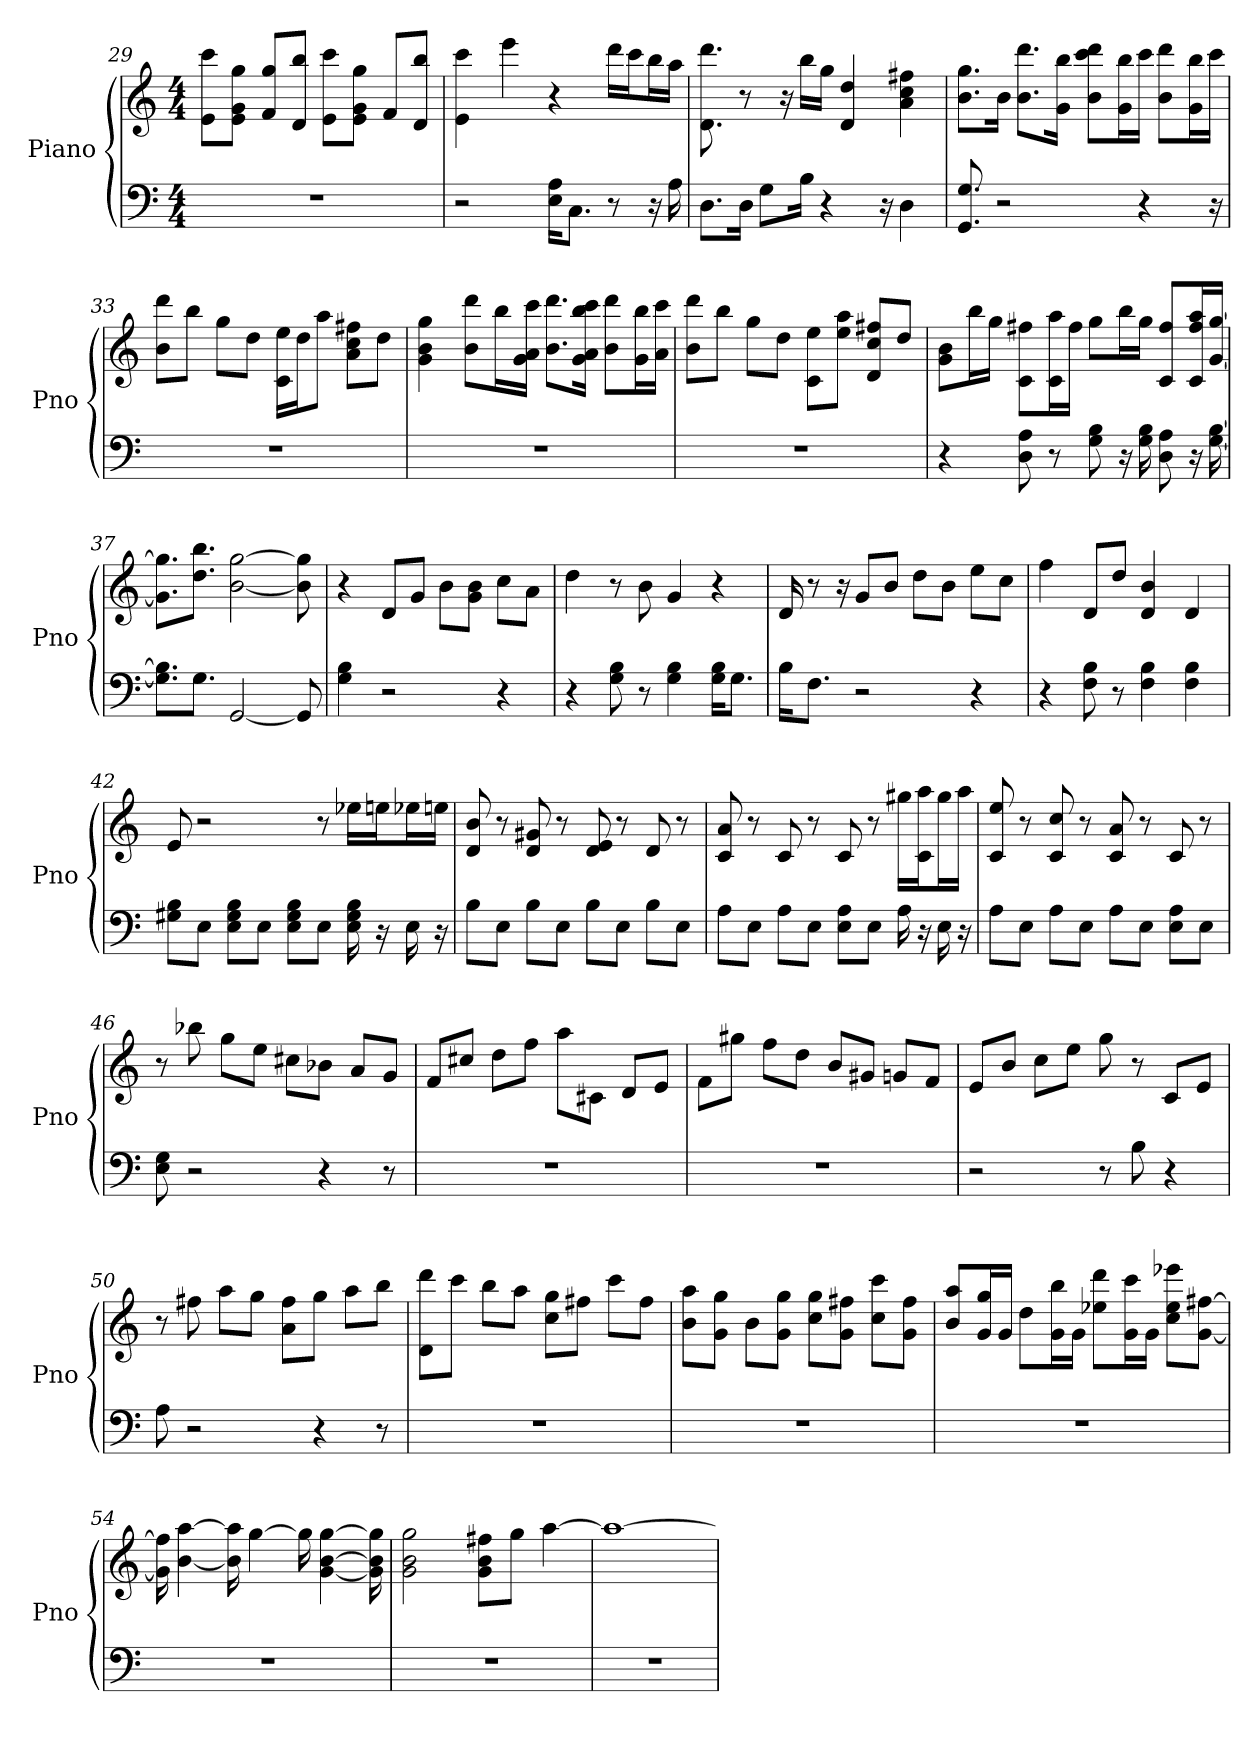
**kern	**kern
*part1	*part1
*staff2	*staff1
*I"Piano	*
*I'Pno	*
*clefF4	*clefG2
*k[]	*k[]
*C:	*C:
*M4/4	*M4/4
=29	=29
1r	8e\ 8ccc\L
.	8e\ 8g\ 8gg\J
.	8f/ 8gg/L
.	8bb/ 8d/J
.	8ccc\ 8e\L
.	8gg\ 8e\ 8g\J
.	8f/L
.	8bb/ 8d/J
=30	=30
2r	4ccc 4e
.	4eee
16E\ 16A\KL	4r
8.C\J	.
8r	16ddd\LL
.	16ccc\J
16r	16bb\L
16A	16aa\JJ
=31	=31
8.D\L	8.d 8.ddd
16D\Jk	8r
8G\L	.
.	16r
16B\Jk	16bb\LL
4r	16gg\JJ
.	4d 4dd
16r	.
4D	4ff# 4cc 4a
=32	=32
8.GG 8.G	8.gg\ 8.b\L
2r	16b\Jk
.	8.ddd\ 8.b\L
.	16g\ 16bb\Jk
.	8ccc\ 8b\ 8ddd\L
.	16g\ 16bb\L
4r	16ccc\JJ
.	8ddd\ 8b\L
.	16g\ 16bb\L
16r	16ccc\JJ
=33	=33
1r	8ddd\ 8b\L
.	8bb\J
.	8gg\L
.	8dd\J
.	16ee\ 16c\LL
.	16dd\J
.	8aa\J
.	8ff#\ 8a\ 8cc\L
.	8dd\J
=34	=34
1r	4g 4b 4gg
.	8ddd\ 8b\L
.	16bb\L
.	16g\ 16a\ 16ccc\JJ
.	8.ddd\ 8.b\L
.	16g\ 16bb\ 16ccc\ 16a\Jk
.	8ddd\ 8b\L
.	16g\ 16bb\L
.	16ccc\ 16a\JJ
=35	=35
1r	8ddd\ 8b\L
.	8bb\J
.	8gg\L
.	8dd\J
.	8ee\ 8c\L
.	8aa\ 8ee\J
.	8d/ 8ff#/ 8cc/L
.	8dd/J
=36	=36
4r	8b\ 8g\L
.	16bb\L
.	16gg\JJ
8A 8D	8ff#\ 8c\L
8r	16c\ 16aa\L
.	16ff#\JJ
8B 8G	8gg\L
16r	16bb\L
16B 16G	16gg\JJ
8A 8D	8c/ 8ff#/L
16r	16c/ 16aa/ 16ff#/L
[16B [16G	[16g/ [16gg/JJ
=37	=37
8.B]\ 8.G]\L	8.g]\ 8.gg]\L
8.G\J	8.bb\ 8.dd\J
[2GG	[2b [2gg
8GG]	8b] 8gg]
=38	=38
4B 4G	4r
2r	8d/L
.	8g/J
.	8b\L
.	8g\ 8b\J
4r	8cc\L
.	8a\J
=39	=39
4r	4dd
8B 8G	8r
8r	8b
4G 4B	4g
16G\ 16B\KL	4r
8.G\J	.
=40	=40
16B\KL	16d
8.F\J	8r
.	16r
2r	8g/L
.	8b/J
.	8dd\L
.	8b\J
4r	8ee\L
.	8cc\J
=41	=41
4r	4ff
8F 8B	8d/L
8r	8dd/J
4F 4B	4b 4d
4F 4B	4d
=42	=42
8G#\ 8B\L	8e
8E\J	2r
8B\ 8G#\ 8E\L	.
8E\J	.
8E\ 8B\ 8G#\L	.
8E\J	8r
16G# 16E 16B	16ee-\LL
16r	16ee\J
16E	16ee-\L
16r	16ee\JJ
=43	=43
8B\L	8b 8d
8E\J	8r
8B\L	8g# 8d
8E\J	8r
8B\L	8e 8d
8E\J	8r
8B\L	8d
8E\J	8r
=44	=44
8A\L	8a 8c
8E\J	8r
8A\L	8c
8E\J	8r
8A\ 8E\L	8c
8E\J	8r
16A	16gg#\LL
16r	16c\ 16aa\J
16E	16gg#\L
16r	16aa\JJ
=45	=45
8A\L	8ee 8c
8E\J	8r
8A\L	8cc 8c
8E\J	8r
8A\L	8a 8c
8E\J	8r
8E\ 8A\L	8c
8E\J	8r
=46	=46
8G 8E	8r
2r	8bb-
.	8gg\L
.	8ee\J
.	8cc#\L
4r	8b-\J
.	8a/L
8r	8g/J
=47	=47
1r	8f/L
.	8cc#/J
.	8dd\L
.	8ff\J
.	8aa\L
.	8c#\J
.	8d/L
.	8e/J
=48	=48
1r	8f\L
.	8gg#\J
.	8ff\L
.	8dd\J
.	8b/L
.	8g#/J
.	8g/L
.	8f/J
=49	=49
2r	8e/L
.	8b/J
.	8cc\L
.	8ee\J
8r	8gg
8B	8r
4r	8c/L
.	8e/J
=50	=50
8A	8r
2r	8ff#
.	8aa\L
.	8gg\J
.	8a\ 8ff#\L
4r	8gg\J
.	8aa\L
8r	8bb\J
=51	=51
1r	8ddd\ 8d\L
.	8ccc\J
.	8bb\L
.	8aa\J
.	8gg\ 8cc\L
.	8ff#\J
.	8ccc\L
.	8ff#\J
=52	=52
1r	8b\ 8aa\L
.	8g\ 8gg\J
.	8b\L
.	8g\ 8gg\J
.	8gg\ 8cc\L
.	8g\ 8ff#\J
.	8cc\ 8ccc\L
.	8g\ 8ff#\J
=53	=53
1r	8b/ 8aa/L
.	16g/ 16gg/L
.	16g/JJ
.	8dd\L
.	16bb\ 16g\L
.	16g\JJ
.	8ddd\ 8ee-\L
.	16ccc\ 16g\L
.	16g\JJ
.	8ee-\ 8eee-\ 8cc\L
.	[8g\ [8ff#\J
=54	=54
1r	16g] 16ff#]
.	[4aa [4b
.	16aa] 16b]
.	[4gg
.	16gg]
.	[4gg [4b [4g
.	16gg] 16b] 16g]
=55	=55
1r	2gg 2g 2b
.	8b\ 8g\ 8ff#\L
.	8gg\J
.	[4aa
=56	=56
1r	1aa_
=	=
*-	*-
